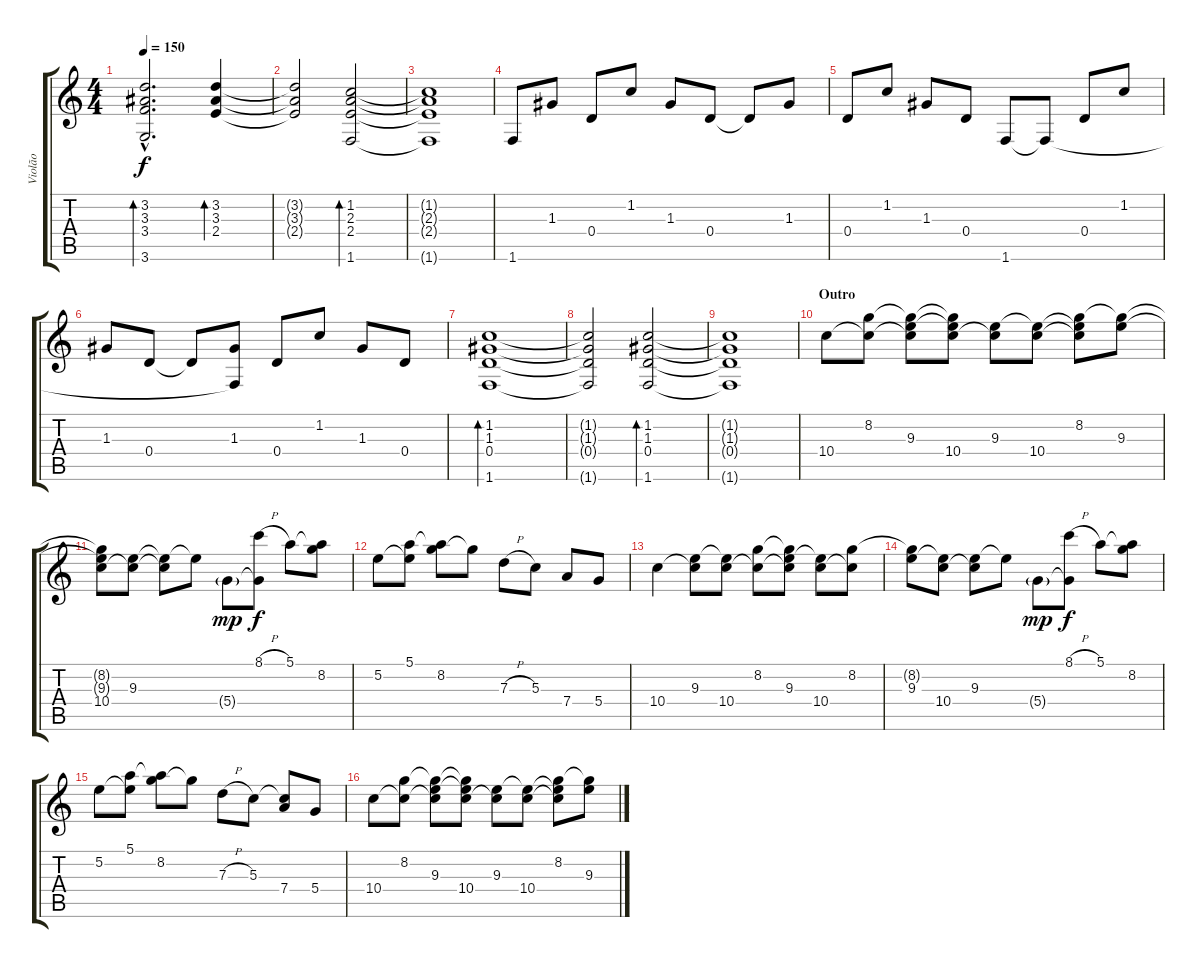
\track ("Violão" "Violão") {instrument acousticguitarsteel}
\staff {score tabs}
\tuning (E4 B3 G3 D3 A2 E2) {hide}
\ts (4 4)
\tempo 150
\clef g2
\ks c
(3.2{hac} 3.3{hac} 3.4{hac} 3.6{hac}).2{d bd 240 dy f} (3.2 3.3 2.4).4{bd 240} |
(3.2{t} 3.3{t} 2.4{t}).2 (1.2 2.3 2.4 1.6).2{bd 240} |
(1.2{t} 2.3{t} 2.4{t} 1.6{t}).1 |
1.6.8 1.3.8 0.4.8 1.2.8 1.3.8 0.4.8 0.4{t}.8 1.3.8 |
0.4.8 1.2.8 1.3.8 0.4.8 1.6.8 1.6{t}.8 0.4.8 1.2.8 |
1.3.8 0.4.8 0.4{t}.8 (1.3 1.6{t}).8 0.4.8 1.2.8 1.3.8 0.4.8 |
(1.2 1.3 0.4 1.6).1{bd 240} |
(1.2{t} 1.3{t} 0.4{t} 1.6{t}).2 (1.2 1.3 0.4 1.6).2{bd 240} |
(1.2{t} 1.3{t} 0.4{t} 1.6{t}).1 |
\section ("" "Outro")
10.4.8 (8.2 10.4{t}).8 (8.2{t} 9.3 10.4{t}).8 (8.2{t} 9.3{t} 10.4).8 (9.3 10.4{t}).8 (9.3{t} 10.4).8 (8.2 9.3{t} 10.4{t}).8 (8.2{t} 9.3).8 |
(8.2{t} 9.3{t} 10.4).8 (9.3 10.4{t}).8 (9.3{t} 10.4{t}).8 9.3{t}.8 5.4{g}.8{dy mp} (8.1{h} 5.4{t}).8{dy f} 5.1.8 (5.1{t} 8.2).8 |
5.2.8 (5.1 5.2{t}).8 (5.1{t} 8.2).8 8.2{t}.8 7.3{h}.8 5.3.8 7.4.8 5.4.8 |
10.4.4 (9.3 10.4{t}).8 (9.3{t} 10.4).8 (8.2 10.4{t}).8 (8.2{t} 9.3 10.4{t}).8 (9.3{t} 10.4).8 (8.2 10.4{t}).8 |
(8.2{t} 9.3).8 (9.3{t} 10.4).8 (9.3 10.4{t}).8 9.3{t}.8 5.4{g}.8{dy mp} (8.1{h} 5.4{t}).8{dy f} 5.1.8 (5.1{t} 8.2).8 |
5.2.8 (5.1 5.2{t}).8 (5.1{t} 8.2).8 8.2{t}.8 7.3{h}.8 5.3.8 (5.3{t} 7.4).8 5.4.8 |
10.4.8 (8.2 10.4{t}).8 (8.2{t} 9.3 10.4{t}).8 (8.2{t} 9.3{t} 10.4).8 (9.3 10.4{t}).8 (9.3{t} 10.4).8 (8.2 9.3{t} 10.4{t}).8 (8.2{t} 9.3).8
